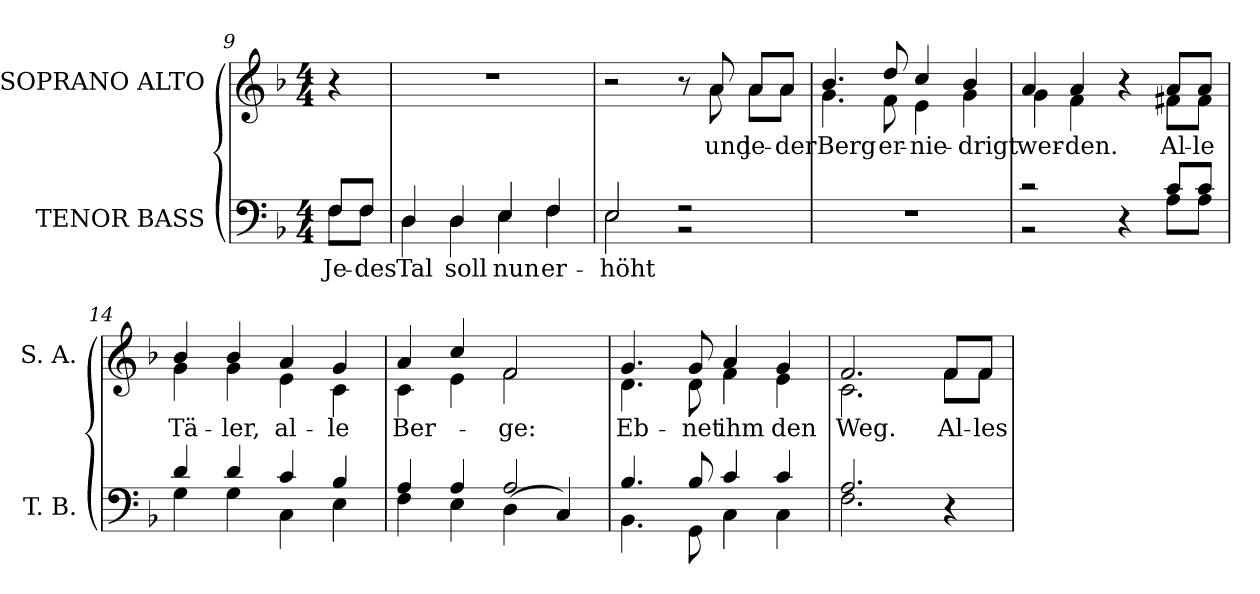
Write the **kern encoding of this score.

**kern	**text	**kern	**text
*part2	*part2	*part1	*part1
*staff2	*staff2	*staff1	*staff1
*I"TENOR BASS	*	*I"SOPRANO ALTO	*
*I'T. B.	*	*I'S. A.	*
*clefF4	*	*clefG2	*
*k[b-]	*	*k[b-]	*
*F:	*	*F:	*
*M4/4	*	*M4/4	*
=9	=9	=9	=9
!	!LO:LY:b:color=#000000	!	!
*^	*	*^	*
8Fi/L	8Fi\L	Je-	4r	4ryy	.
!	!	!LO:LY:b:color=#000000	!	!	!
8Fi/J	8Fi\J	-des	.	.	.
*	*	*	*v	*v	*
=10	=10	=10	=10	=10
!	!	!LO:LY:b:color=#000000	!	!
4Di/	4Di\	Tal	1r	.
!	!	!LO:LY:b:color=#000000	!	!
4Di/	4Di\	soll	.	.
!	!	!LO:LY:b:color=#000000	!	!
4Ei/	4Ei\	nun	.	.
!	!	!LO:LY:b:color=#000000	!	!
4Fi/	4Fi\	er-	.	.
=11	=11	=11	=11	=11
!	!	!LO:LY:b:color=#000000	!	!
*	*	*	*^	*
2Ei/	2Ei\	-höht	2r	2ryy	.
2r	2r	.	8r	8ryy	.
!	!	!	!	!	!LO:LY:b:color=#000000
.	.	.	8ai/	8ai\	und
!	!	!	!	!	!LO:LY:b:color=#000000
.	.	.	8ai/L	8ai\L	je-
!	!	!	!	!	!LO:LY:b:color=#000000
.	.	.	8ai/J	8ai\J	-der
*v	*v	*	*	*	*
!!LO:LB:g=z	!!
=12	=12	=12	=12	=12
!	!	!	!	!LO:LY:b:color=#000000
1r	.	4.b-i/	4.gi\	Berg
!	!	!	!	!LO:LY:b:color=#000000
.	.	8ddi/	8fi\	er-
!	!	!	!	!LO:LY:b:color=#000000
.	.	4cci/	4ei\	-nie-
!	!	!	!	!LO:LY:b:color=#000000
.	.	4b-i/	4gi\	-drigt
=13	=13	=13	=13	=13
*^	*	*	*	*
!	!	!	!	!	!LO:LY:b:color=#000000
2r	2r	.	4ai/	4gi\	wer-
!	!	!	!	!	!LO:LY:b:color=#000000
.	.	.	4ai/	4fi\	-den.
4r	4ryy	.	4r	4ryy	.
!	!	!	!	!	!LO:LY:b:color=#000000
8ci/L	8Ai\L	.	8ai/L	8f#Xi\L	Al-
!	!	!	!	!	!LO:LY:b:color=#000000
8ci/J	8Ai\J	.	8ai/J	8f#i\J	-le
=14	=14	=14	=14	=14	=14
!	!	!	!	!	!LO:LY:b:color=#000000
4di/	4Gi\	.	4b-i/	4gi\	Tä-
!	!	!	!	!	!LO:LY:b:color=#000000
4di/	4Gi\	.	4b-i/	4gi\	-ler,
!	!	!	!	!	!LO:LY:b:color=#000000
4ci/	4Ci\	.	4ai/	4ei\	al-
!	!	!	!	!	!LO:LY:b:color=#000000
4B-i/	4Ei\	.	4gi/	4ci\	-le
=15	=15	=15	=15	=15	=15
!	!	!	!	!	!LO:LY:b:color=#000000
4Ai/	4Fi\	.	4ai/	4ci\	Ber-
4Ai/	4Ei\	.	4cci/	4ei\	.
!	!	!	!	!	!LO:LY:b:color=#000000
2Ai/	(4Di\	.	2fi/	2fi\	-ge:
.	4Ci/)	.	.	.	.
=16	=16	=16	=16	=16	=16
!	!	!	!	!	!LO:LY:b:color=#000000
4.B-i/	4.BB-i\	.	4.gi/	4.di\	Eb-
!	!	!	!	!	!LO:LY:b:color=#000000
8B-i/	8GGi\	.	8gi/	8di\	-net
!	!	!	!	!	!LO:LY:b:color=#000000
4ci/	4Ci\	.	4ai/	4fi\	ihm
!	!	!	!	!	!LO:LY:b:color=#000000
4ci/	4Ci\	.	4gi/	4ei\	den
!!LO:LB:g=z	!!
=17	=17	=17	=17	=17	=17
!	!	!	!	!	!LO:LY:b:color=#000000
2.Ai/	2.Fi\	.	2.fi/	2.ci\	Weg.
!	!	!	!	!	!LO:LY:b:color=#000000
4r	4ryy	.	8fi/L	8fi\L	Al-
!	!	!	!	!	!LO:LY:b:color=#000000
.	.	.	8fi/J	8fi\J	-les
*v	*v	*	*	*	*
*	*	*v	*v	*
=	=	=	=
*-	*-	*-	*-
